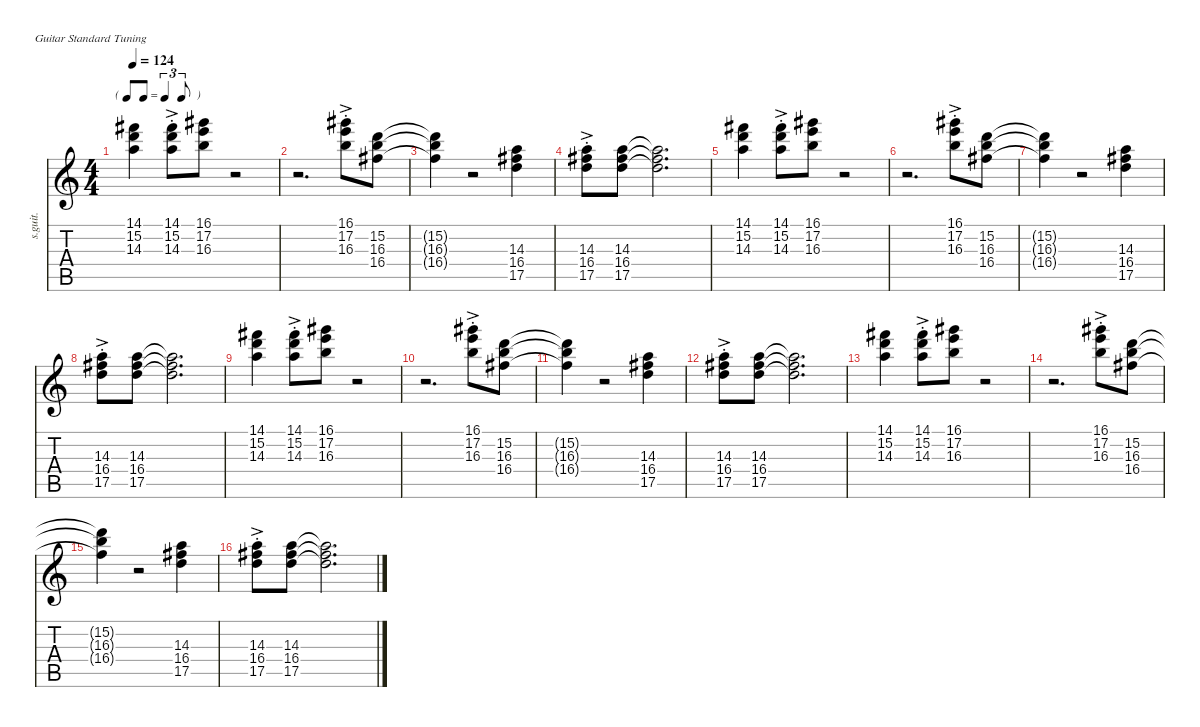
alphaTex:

\defaultSystemsLayout 4
\hideDynamics
\bracketExtendMode nobrackets
\track ("Richard Wright | Wurlitzer EP-200 | Electric Piano" "s.guit.") {instrument electricpiano1}
\staff {score tabs}
\tuning (E4 B3 G3 D3 A2 E2)
\displaytranspose 12
\ts (4 4)
\tf triplet8th
\tempo 124
\clef g2
\ks c
(14.1{acc #} 15.2 14.3).4{dy ff} (14.1{ac st acc #} 15.2{ac st} 14.3{ac st}).8{dy ppp} (16.1{acc #} 17.2 16.3).8{dy ff} r.2 |
r.2{d} (16.1{ac st acc #} 17.2{ac st} 16.3{ac st}).8{dy pp} (15.2 16.3 16.4{acc #}).8{dy ff} |
(15.2{t} 16.3{t} 16.4{t acc #}).4{dy f} r.2 (14.3 16.4{acc #} 17.5).4 |
(14.3{ac st} 16.4{ac st acc #} 17.5{ac st}).8{dy ppp} (14.3 16.4{acc #} 17.5).8{dy ff} (14.3{t} 16.4{t acc #} 17.5{t}).2{d dy f} |
(14.1{acc #} 15.2 14.3).4{dy ff} (14.1{ac st acc #} 15.2{ac st} 14.3{ac st}).8{dy ppp} (16.1{acc #} 17.2 16.3).8{dy ff} r.2 |
r.2{d} (16.1{ac st acc #} 17.2{ac st} 16.3{ac st}).8{dy pp} (15.2 16.3 16.4{acc #}).8{dy ff} |
(15.2{t} 16.3{t} 16.4{t acc #}).4{dy f} r.2 (14.3 16.4{acc #} 17.5).4 |
(14.3{ac st} 16.4{ac st acc #} 17.5{ac st}).8{dy ppp} (14.3 16.4{acc #} 17.5).8{dy ff} (14.3{t} 16.4{t acc #} 17.5{t}).2{d dy f} |
(14.1{acc #} 15.2 14.3).4{dy ff} (14.1{ac st acc #} 15.2{ac st} 14.3{ac st}).8{dy ppp} (16.1{acc #} 17.2 16.3).8{dy ff} r.2 |
r.2{d} (16.1{ac st acc #} 17.2{ac st} 16.3{ac st}).8{dy pp} (15.2 16.3 16.4{acc #}).8{dy ff} |
(15.2{t} 16.3{t} 16.4{t acc #}).4{dy f} r.2 (14.3 16.4{acc #} 17.5).4 |
(14.3{ac st} 16.4{ac st acc #} 17.5{ac st}).8{dy ppp} (14.3 16.4{acc #} 17.5).8{dy ff} (14.3{t} 16.4{t acc #} 17.5{t}).2{d dy f} |
(14.1{acc #} 15.2 14.3).4{dy ff} (14.1{ac st acc #} 15.2{ac st} 14.3{ac st}).8{dy ppp} (16.1{acc #} 17.2 16.3).8{dy ff} r.2 |
r.2{d} (16.1{ac st acc #} 17.2{ac st} 16.3{ac st}).8{dy pp} (15.2 16.3 16.4{acc #}).8{dy ff} |
(15.2{t} 16.3{t} 16.4{t acc #}).4{dy f} r.2 (14.3 16.4{acc #} 17.5).4 |
(14.3{ac st} 16.4{ac st acc #} 17.5{ac st}).8{dy ppp} (14.3 16.4{acc #} 17.5).8{dy ff} (14.3{t} 16.4{t acc #} 17.5{t}).2{d dy f}
